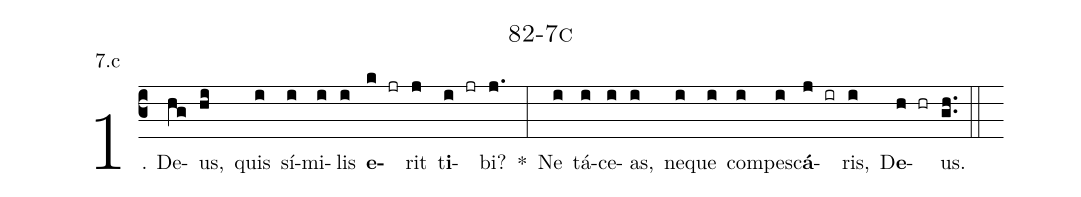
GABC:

name: 82-7c;
annotation: 7.c;
%%
(c3)1. De(hg)us,(hi) quis(i) sí(i)mi(i)lis(i) <b>e</b>(k jr)rit(j) t<b>i</b>(i jr)bi?(j.) *(:) Ne(i) tá(i)ce(i)as,(i) ne(i)que(i) com(i)pes(i)c<b>á</b>(j ir)ris,(i) D<b>e</b>(h hr)us.(gh..) (::)
